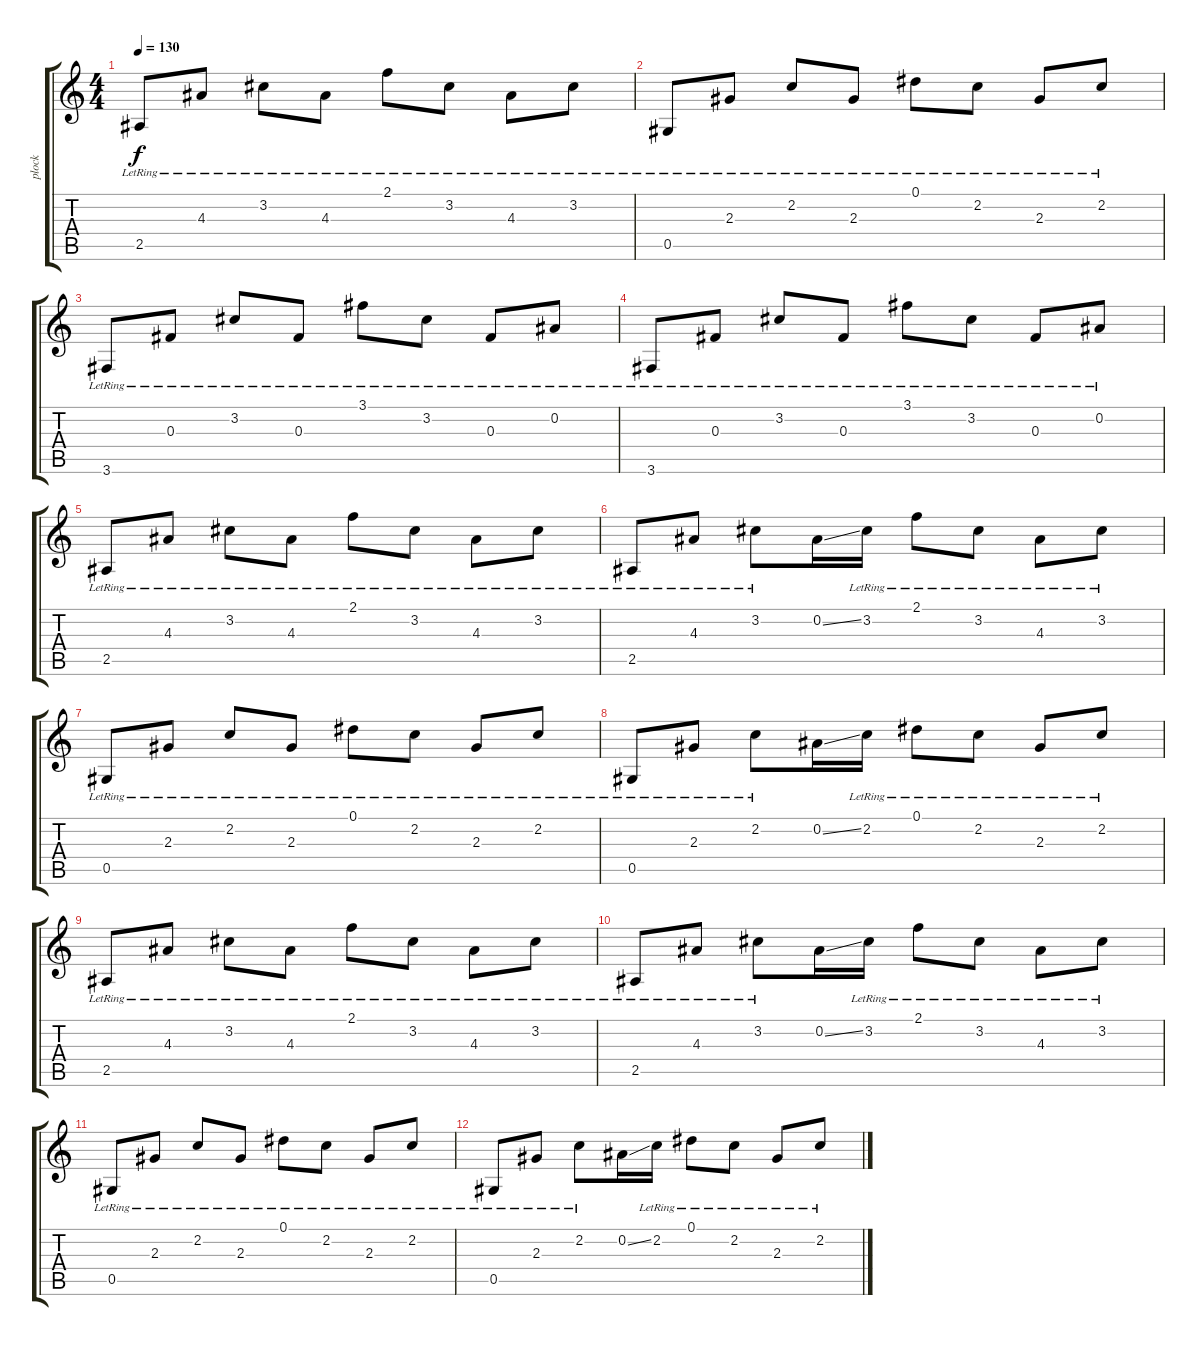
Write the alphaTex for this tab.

\track ("plock" "plock") {instrument acousticguitarsteel}
\staff {score tabs}
\tuning (Eb4 Bb3 Gb3 Db3 Ab2 Eb2) {hide}
\ts (4 4)
\tempo 130
\clef g2
\ks c
2.5{lr}.8{dy f} 4.3{lr}.8 3.2{lr}.8 4.3{lr}.8 2.1{lr}.8 3.2{lr}.8 4.3{lr}.8 3.2{lr}.8 |
0.5{lr}.8 2.3{lr}.8 2.2{lr}.8 2.3{lr}.8 0.1{lr}.8 2.2{lr}.8 2.3{lr}.8 2.2{lr}.8 |
3.6{lr}.8 0.3{lr}.8 3.2{lr}.8 0.3{lr}.8 3.1{lr}.8 3.2{lr}.8 0.3{lr}.8 0.2{lr}.8 |
3.6{lr}.8 0.3{lr}.8 3.2{lr}.8 0.3{lr}.8 3.1{lr}.8 3.2{lr}.8 0.3{lr}.8 0.2{lr}.8 |
2.5{lr}.8 4.3{lr}.8 3.2{lr}.8 4.3{lr}.8 2.1{lr}.8 3.2{lr}.8 4.3{lr}.8 3.2{lr}.8 |
2.5{lr}.8 4.3{lr}.8 3.2{lr}.8 0.2{ss}.16 3.2{lr}.16 2.1{lr}.8 3.2{lr}.8 4.3{lr}.8 3.2{lr}.8 |
0.5{lr}.8 2.3{lr}.8 2.2{lr}.8 2.3{lr}.8 0.1{lr}.8 2.2{lr}.8 2.3{lr}.8 2.2{lr}.8 |
0.5{lr}.8 2.3{lr}.8 2.2{lr}.8 0.2{ss}.16 2.2{lr}.16 0.1{lr}.8 2.2{lr}.8 2.3{lr}.8 2.2{lr}.8 |
2.5{lr}.8 4.3{lr}.8 3.2{lr}.8 4.3{lr}.8 2.1{lr}.8 3.2{lr}.8 4.3{lr}.8 3.2{lr}.8 |
2.5{lr}.8 4.3{lr}.8 3.2{lr}.8 0.2{ss}.16 3.2{lr}.16 2.1{lr}.8 3.2{lr}.8 4.3{lr}.8 3.2{lr}.8 |
0.5{lr}.8 2.3{lr}.8 2.2{lr}.8 2.3{lr}.8 0.1{lr}.8 2.2{lr}.8 2.3{lr}.8 2.2{lr}.8 |
0.5{lr}.8 2.3{lr}.8 2.2{lr}.8 0.2{ss}.16 2.2{lr}.16 0.1{lr}.8 2.2{lr}.8 2.3{lr}.8 2.2{lr}.8
